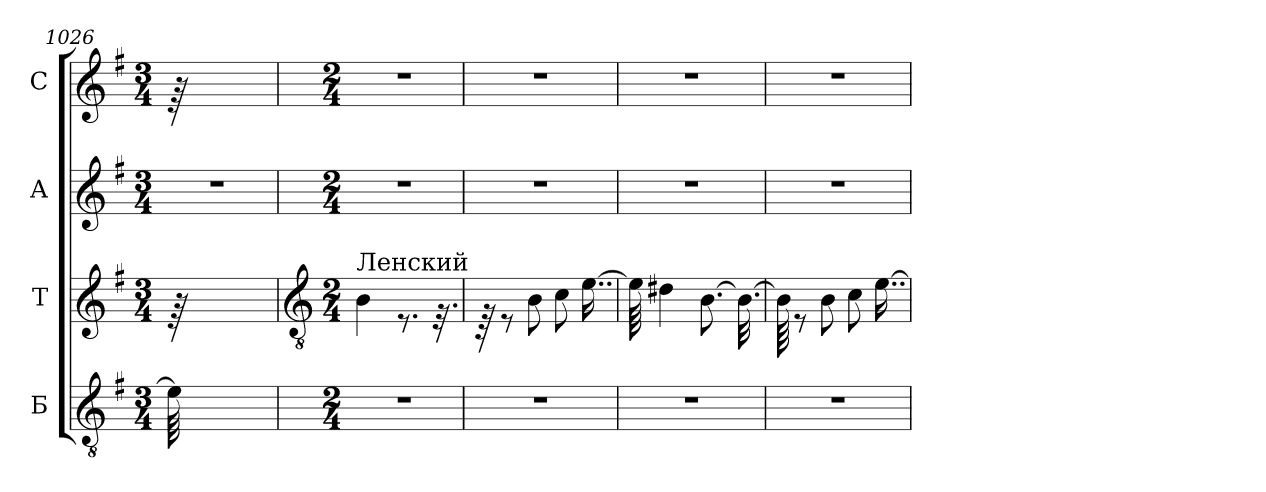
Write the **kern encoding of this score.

**kern	**kern	**kern	**kern
*part4	*part3	*part2	*part1
*staff4	*staff3	*staff2	*staff1
*I"Б	*I"Т	*I"А	*I"С
!!LO:LB:g=z
*clefGv2	*clefG2	*clefG2	*clefG2
*k[f#]	*k[f#]	*k[f#]	*k[f#]
*G:	*G:	*G:	*G:
*M3/4	*M3/4	*M3/4	*M3/4
=1026	=1026	=1026	=1026
64e\]	64rf	2.r	64rf
2ryy	2ryy	.	2ryy
8...ryy	8...ryy	.	8...ryy
=1027	=1027	=1027	=1027
*	*clefGv2	*	*
*M2/4	*M2/4	*M2/4	*M2/4
!	!LO:TX:a:t=Ленский	!	!
2r	4B\	2r	2r
.	8.rE	.	.
.	32.rE	.	.
.	64ryy	.	.
=1028	=1028	=1028	=1028
2r	64rE	2r	2r
.	8rE	.	.
.	8B\	.	.
.	8c\	.	.
.	[>16..e\	.	.
=1029	=1029	=1029	=1029
2r	64e\]	2r	2r
.	4d#X\	.	.
.	[>8.B\	.	.
.	32.B\_	.	.
=1030	=1030	=1030	=1030
2r	64B\]	2r	2r
.	8rE	.	.
.	8B\	.	.
.	8c\	.	.
.	[>16..e\	.	.
=	=	=	=
*-	*-	*-	*-
